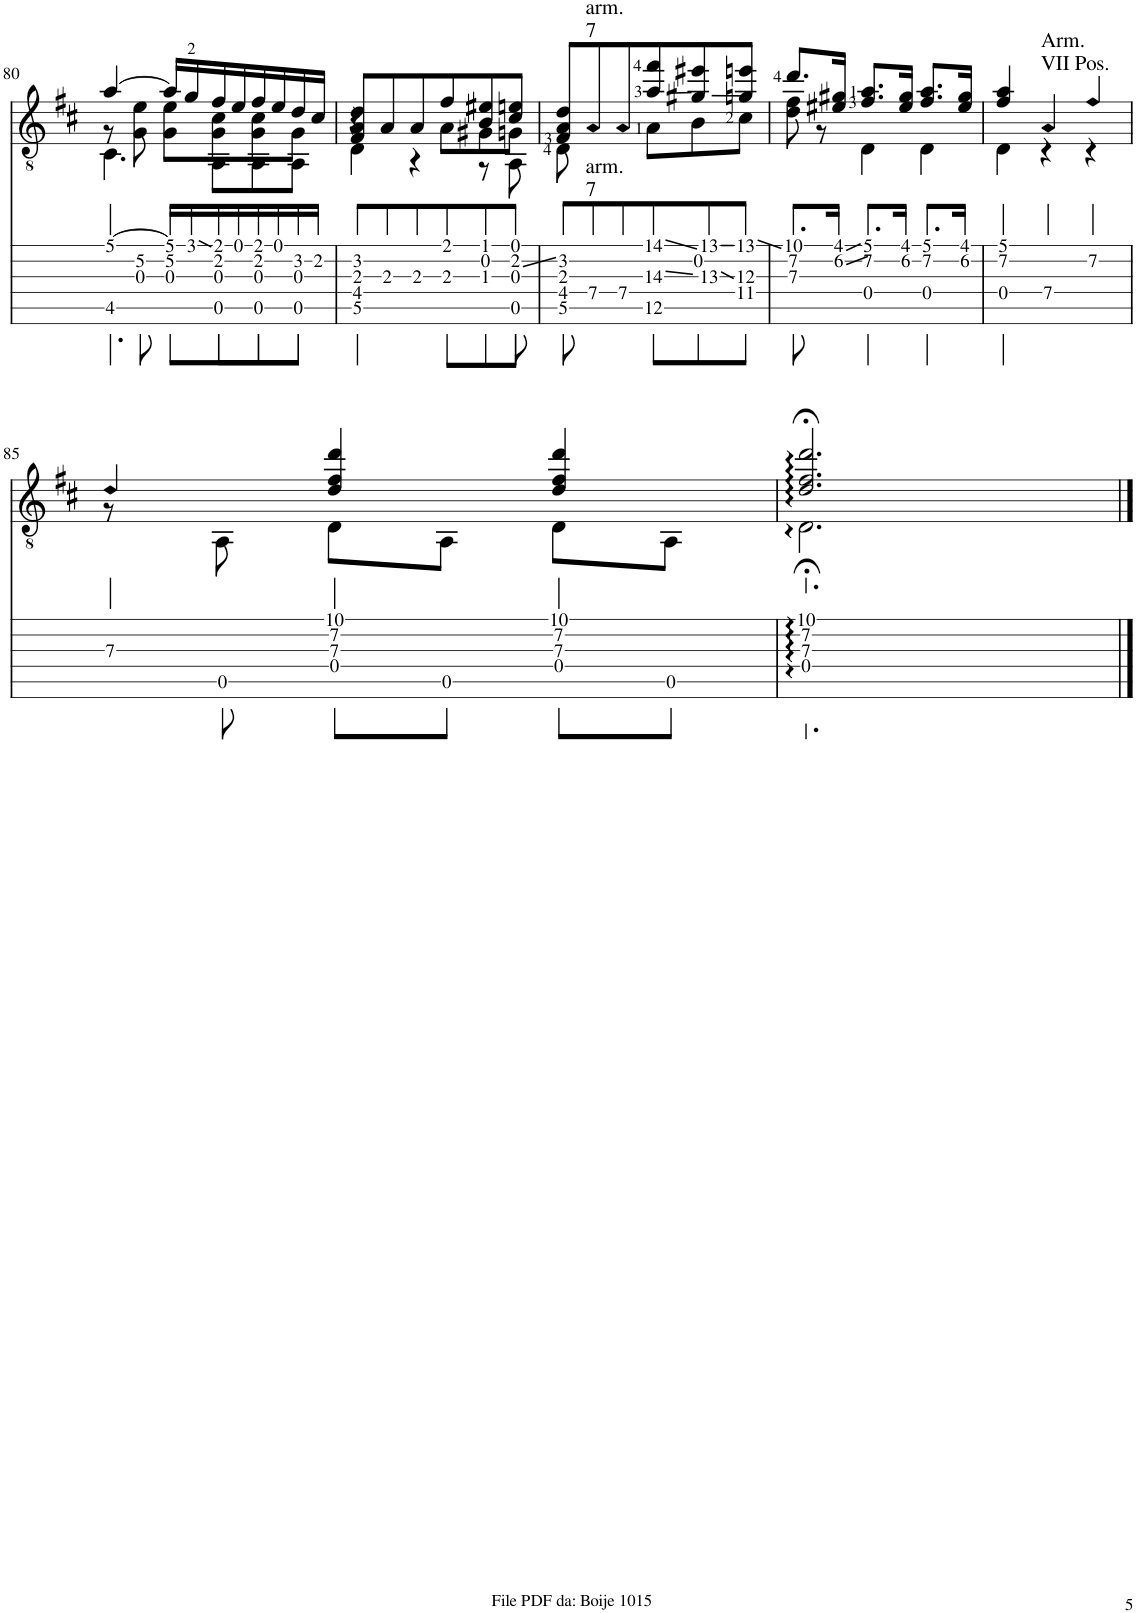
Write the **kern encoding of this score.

**kern	**kern
*part2	*part1
*staff2	*staff1
*I"Chitarra classica (Intavolatura)	*I"Guitar
!!LO:PB:g=z
*	*clefGv2
*k[f#c#]	*k[f#c#]
*M3/4	*M3/4
=80	=80
*^	*^
*	*^	*	*^
[4a/	8r	4.C#\	[4a/	8r	4.C#\
.	8G\ 8e\	.	.	8G\ 8e\	.
16a/LL]	8G\ 8e\L	.	16a/LL]	8G\ 8e\L	.
16g/	.	.	16g/	.	.
16f#/	8G\ 8c#\	8AA\L	16f#/	8G\ 8c#\	8AA\L
16e/	.	.	16e/	.	.
16f#/	8G\ 8c#\	8AA\	16f#/	8G\ 8c#\	8AA\
16e/	.	.	16e/	.	.
16d/	8G\J	8AA\J	16d/	8G\J	8AA\J
16c#/JJ	.	.	16c#/JJ	.	.
=81	=81	=81	=81	=81	=81
8F#/ 8A/ 8d/L	4r	4D\	8F#/ 8A/ 8d/L	4r	4D\
8A/	.	.	8A/	.	.
8A/	8ryy	4r	8A/	8ryy	4r
8f#/	8A\L	.	8f#/	8A\L	.
8B/ 8e#X/	8G#X\	8r	8B/ 8e#X/	8G#X\	8r
8c#/ 8en/J	8Gn\J	8AA\	8c#/ 8en/J	8Gn\J	8AA\
*	*v	*v	*	*	*
*	*	*	*v	*v
=82	=82	=82	=82
8F#/ 8A/ 8d/L	8D\	8F#/ 8A/ 8d/L	8D\
!	!	!LO:TX:a:t=arm.	!
!	!	!LO:TX:a:t=7	!
!LO:TX:a:t=arm.	!	!	!
!LO:TX:a:t=7	!	!	!
8A/	4ryy	8A/	4ryy
8A/	.	8A/	.
8a/ 8ff#/	8A\L	8a/ 8ff#/	8A\L
8g#X/ 8ee#X/	8B\	8g#X/ 8ee#X/	8B\
8gn/ 8ee#/J	8c#\J	8gn/ 8een/J	8c#\J
=83	=83	=83	=83
8.dd/L	8d\ 8f#\	8.dd/L	8d\ 8f#\
.	8r	.	8r
16e#X/ 16g#X/Jk	.	16e#X/ 16g#X/Jk	.
8.f#/ 8.a/L	4D\	8.f#/ 8.a/L	4D\
16e#/ 16g#/Jk	.	16e#/ 16g#/Jk	.
8.f#/ 8.a/L	4D\	8.f#/ 8.a/L	4D\
16e#/ 16g#/Jk	.	16e#/ 16g#/Jk	.
=84	=84	=84	=84
4f#/ 4a/	4D\	4f#/ 4a/	4D\
!	!	!LO:TX:a:t=Arm.	!
!	!	!LO:TX:a:t=VII Pos.	!
4A/	4r	4A/	4r
4f#/	4r	4f#/	4r
!!LO:LB:g=z	!!
=85	=85	=85	=85
4d/	8r	4d/	8r
.	8AA\	.	8AA\
4d/ 4f#/ 4dd/	8D\L	4d/ 4f#/ 4dd/	8D\L
.	8AA\J	.	8AA\J
4d/ 4f#/ 4dd/	8D\L	4d/ 4f#/ 4dd/	8D\L
.	8AA\J	.	8AA\J
=86	=86	=86	=86
2.d/;< 2.f#/;< 2.dd/;<	2.D\	2.d/;< 2.f#/;< 2.dd/;<	2.D\
*v	*v	*	*
*	*v	*v
==	==
*-	*-
